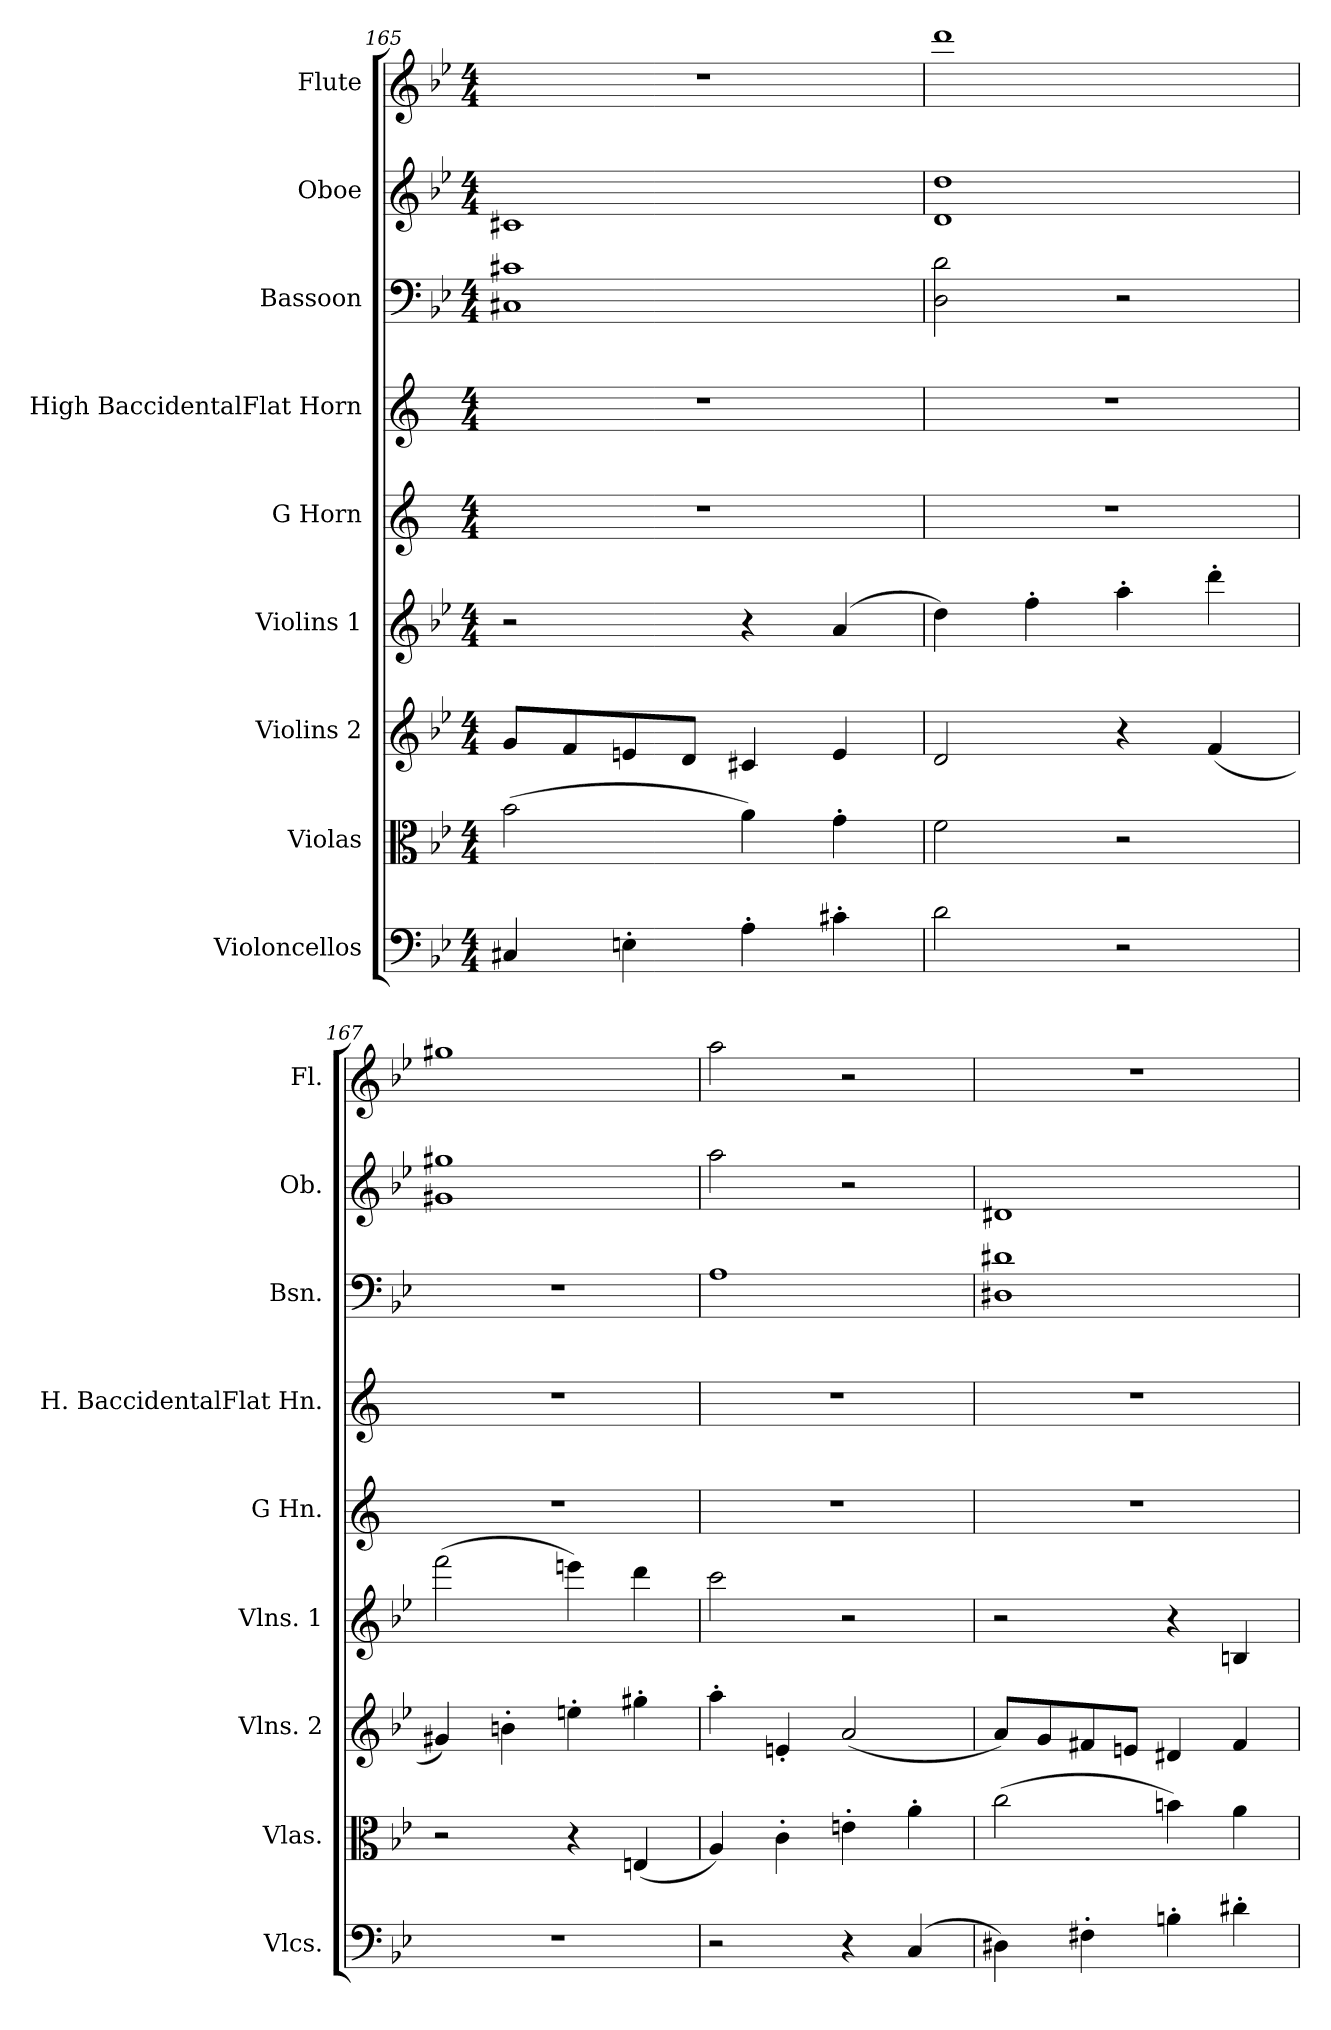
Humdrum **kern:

**kern	**kern	**kern	**kern	**kern	**kern	**kern	**kern	**kern
*part9	*part8	*part7	*part6	*part5	*part4	*part3	*part2	*part1
*staff9	*staff8	*staff7	*staff6	*staff5	*staff4	*staff3	*staff2	*staff1
*I"Violoncellos	*I"Violas	*I"Violins 2	*I"Violins 1	*I"G Horn	*I"High BaccidentalFlat Horn	*I"Bassoon	*I"Oboe	*I"Flute
*I'Vlcs.	*I'Vlas.	*I'Vlns. 2	*I'Vlns. 1	*I'G Hn.	*I'H. BaccidentalFlat Hn.	*I'Bsn.	*I'Ob.	*I'Fl.
!!LO:PB:g=z
*clefF4	*clefC3	*clefG2	*clefG2	*clefG2	*clefG2	*clefF4	*clefG2	*clefG2
*	*	*	*	*ITrd3c5	*ITrd1c2	*	*	*
*k[b-e-]	*k[b-e-]	*k[b-e-]	*k[b-e-]	*k[f#]	*k[b-e-]	*k[b-e-]	*k[b-e-]	*k[b-e-]
*M4/4	*M4/4	*M4/4	*M4/4	*M4/4	*M4/4	*M4/4	*M4/4	*M4/4
=165	=165	=165	=165	=165	=165	=165	=165	=165
4C#X/	(2b-\	8g/L	2r	1r	1r	1C#X 1c#X	1c#X	1r
.	.	8f/	.	.	.	.	.	.
4En'\	.	8en/	.	.	.	.	.	.
.	.	8d/J	.	.	.	.	.	.
4A'\	4a\)	4c#X/	4r	.	.	.	.	.
4c#X'\	4g'\	4e/	(4a/	.	.	.	.	.
=166	=166	=166	=166	=166	=166	=166	=166	=166
2d\	2f\	2d/	4dd\)	1r	1r	2D\ 2d\	1d 1dd	1ddd
.	.	.	4ff'\	.	.	.	.	.
2r	2r	4r	4aa'\	.	.	2r	.	.
.	.	(4f/	4ddd'\	.	.	.	.	.
=167	=167	=167	=167	=167	=167	=167	=167	=167
1r	2r	4g#X/)	(2fff\	1r	1r	1r	1g#X 1gg#X	1gg#X
.	.	4bn'\	.	.	.	.	.	.
.	4r	4een'\	4eeen\)	.	.	.	.	.
.	(4En/	4gg#X'\	4ddd\	.	.	.	.	.
=168	=168	=168	=168	=168	=168	=168	=168	=168
2r	4A/)	4aa'\	2ccc\	1r	1r	1A	2aa\	2aa\
.	4c'\	4en'/	.	.	.	.	.	.
4r	4en'\	(2a/	2r	.	.	.	2r	2r
(4C/	4a'\	.	.	.	.	.	.	.
=169	=169	=169	=169	=169	=169	=169	=169	=169
4D#X\)	(2cc\	8a/L)	2r	1r	1r	1D#X 1d#X	1d#X	1r
.	.	8g/	.	.	.	.	.	.
4F#X'\	.	8f#X/	.	.	.	.	.	.
.	.	8en/J	.	.	.	.	.	.
4Bn'\	4bn\)	4d#X/	4r	.	.	.	.	.
4d#X'\	4a\	4f#/	4Bn/	.	.	.	.	.
=	=	=	=	=	=	=	=	=
*-	*-	*-	*-	*-	*-	*-	*-	*-
